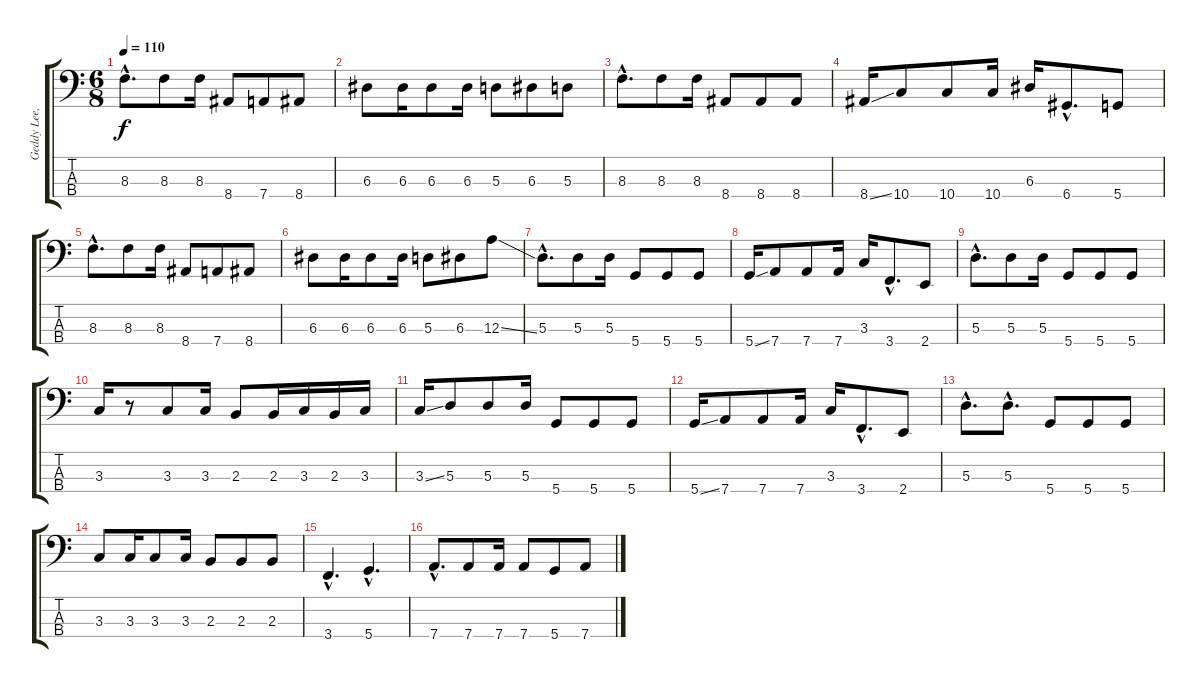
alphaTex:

\track ("Geddy Lee, bass" "Geddy Lee,") {instrument electricbassfinger}
\staff {score tabs}
\tuning (G2 D2 A1 D1) {hide}
\ts (6 8)
\tempo 110
\clef f4
\ks c
8.3{hac}.8{d dy f} 8.3.8 8.3.16 8.4.8 7.4.8 8.4.8 |
6.3.8 6.3.16 6.3.8 6.3.16 5.3.8 6.3.8 5.3.8 |
8.3{hac}.8{d} 8.3.8 8.3.16 8.4.8 8.4.8 8.4.8 |
8.4{ss}.16 10.4.8 10.4.8 10.4.16 6.3.16 6.4{hac}.8{d} 5.4.8 |
8.3{hac}.8{d} 8.3.8 8.3.16 8.4.8 7.4.8 8.4.8 |
6.3.8 6.3.16 6.3.8 6.3.16 5.3.8 6.3.8 12.3{ss}.8 |
5.3{hac}.8{d} 5.3.8 5.3.16 5.4.8 5.4.8 5.4.8 |
5.4{ss}.16 7.4.8 7.4.8 7.4.16 3.3.16 3.4{hac}.8{d} 2.4.8 |
5.3{hac}.8{d} 5.3.8 5.3.16 5.4.8 5.4.8 5.4.8 |
3.3.16 r.8 3.3.8 3.3.16 2.3.8 2.3.16 3.3.16 2.3.16 3.3.16 |
3.3{ss}.16 5.3.8 5.3.8 5.3.16 5.4.8 5.4.8 5.4.8 |
5.4{ss}.16 7.4.8 7.4.8 7.4.16 3.3.16 3.4{hac}.8{d} 2.4.8 |
5.3{hac}.8{d} 5.3{hac}.8{d} 5.4.8 5.4.8 5.4.8 |
3.3.8 3.3.16 3.3.8 3.3.16 2.3.8 2.3.8 2.3.8 |
3.4{hac}.4{d} 5.4{hac}.4{d} |
7.4{hac}.8{d} 7.4.8 7.4.16 7.4.8 5.4.8 7.4.8
